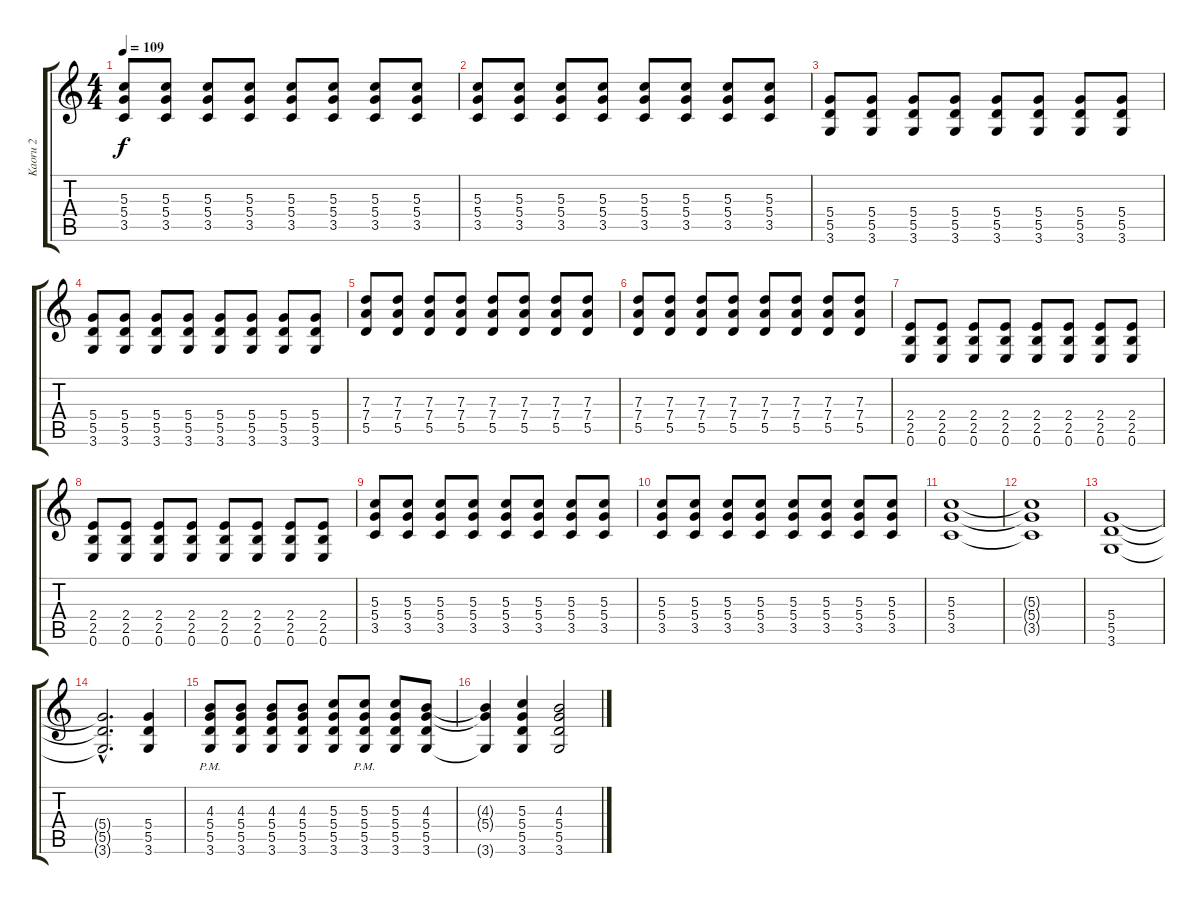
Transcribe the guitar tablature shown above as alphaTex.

\track ("Kaoru 2" "Kaoru 2") {instrument overdrivenguitar}
\staff {score tabs}
\tuning (E4 B3 G3 D3 A2 E2) {hide}
\ts (4 4)
\tempo 109
\clef g2
\ks c
(5.3 5.4 3.5).8{dy f} (5.3 5.4 3.5).8 (5.3 5.4 3.5).8 (5.3 5.4 3.5).8 (5.3 5.4 3.5).8 (5.3 5.4 3.5).8 (5.3 5.4 3.5).8 (5.3 5.4 3.5).8 |
(5.3 5.4 3.5).8 (5.3 5.4 3.5).8 (5.3 5.4 3.5).8 (5.3 5.4 3.5).8 (5.3 5.4 3.5).8 (5.3 5.4 3.5).8 (5.3 5.4 3.5).8 (5.3 5.4 3.5).8 |
(5.4 5.5 3.6).8 (5.4 5.5 3.6).8 (5.4 5.5 3.6).8 (5.4 5.5 3.6).8 (5.4 5.5 3.6).8 (5.4 5.5 3.6).8 (5.4 5.5 3.6).8 (5.4 5.5 3.6).8 |
(5.4 5.5 3.6).8 (5.4 5.5 3.6).8 (5.4 5.5 3.6).8 (5.4 5.5 3.6).8 (5.4 5.5 3.6).8 (5.4 5.5 3.6).8 (5.4 5.5 3.6).8 (5.4 5.5 3.6).8 |
(7.3 7.4 5.5).8 (7.3 7.4 5.5).8 (7.3 7.4 5.5).8 (7.3 7.4 5.5).8 (7.3 7.4 5.5).8 (7.3 7.4 5.5).8 (7.3 7.4 5.5).8 (7.3 7.4 5.5).8 |
(7.3 7.4 5.5).8 (7.3 7.4 5.5).8 (7.3 7.4 5.5).8 (7.3 7.4 5.5).8 (7.3 7.4 5.5).8 (7.3 7.4 5.5).8 (7.3 7.4 5.5).8 (7.3 7.4 5.5).8 |
(2.4 2.5 0.6).8 (2.4 2.5 0.6).8 (2.4 2.5 0.6).8 (2.4 2.5 0.6).8 (2.4 2.5 0.6).8 (2.4 2.5 0.6).8 (2.4 2.5 0.6).8 (2.4 2.5 0.6).8 |
(2.4 2.5 0.6).8 (2.4 2.5 0.6).8 (2.4 2.5 0.6).8 (2.4 2.5 0.6).8 (2.4 2.5 0.6).8 (2.4 2.5 0.6).8 (2.4 2.5 0.6).8 (2.4 2.5 0.6).8 |
(5.3 5.4 3.5).8 (5.3 5.4 3.5).8 (5.3 5.4 3.5).8 (5.3 5.4 3.5).8 (5.3 5.4 3.5).8 (5.3 5.4 3.5).8 (5.3 5.4 3.5).8 (5.3 5.4 3.5).8 |
(5.3 5.4 3.5).8 (5.3 5.4 3.5).8 (5.3 5.4 3.5).8 (5.3 5.4 3.5).8 (5.3 5.4 3.5).8 (5.3 5.4 3.5).8 (5.3 5.4 3.5).8 (5.3 5.4 3.5).8 |
(5.3 5.4 3.5).1 |
(5.3{t} 5.4{t} 3.5{t}).1 |
(5.4 5.5 3.6).1 |
(5.4{hac t} 5.5{hac t} 3.6{hac t}).2{d} (5.4 5.5 3.6).4 |
(4.3{pm} 5.4{pm} 5.5{pm} 3.6{pm}).8 (4.3 5.4 5.5 3.6).8 (4.3 5.4 5.5 3.6).8 (4.3 5.4 5.5 3.6).8 (5.3 5.4 5.5 3.6).8 (5.3{pm} 5.4{pm} 5.5{pm} 3.6{pm}).8 (5.3 5.4 5.5 3.6).8 (4.3 5.4 5.5 3.6).8 |
(4.3{t} 5.4{t} 3.6{t}).4 (5.3 5.4 5.5 3.6).4 (4.3 5.4 5.5 3.6).2
